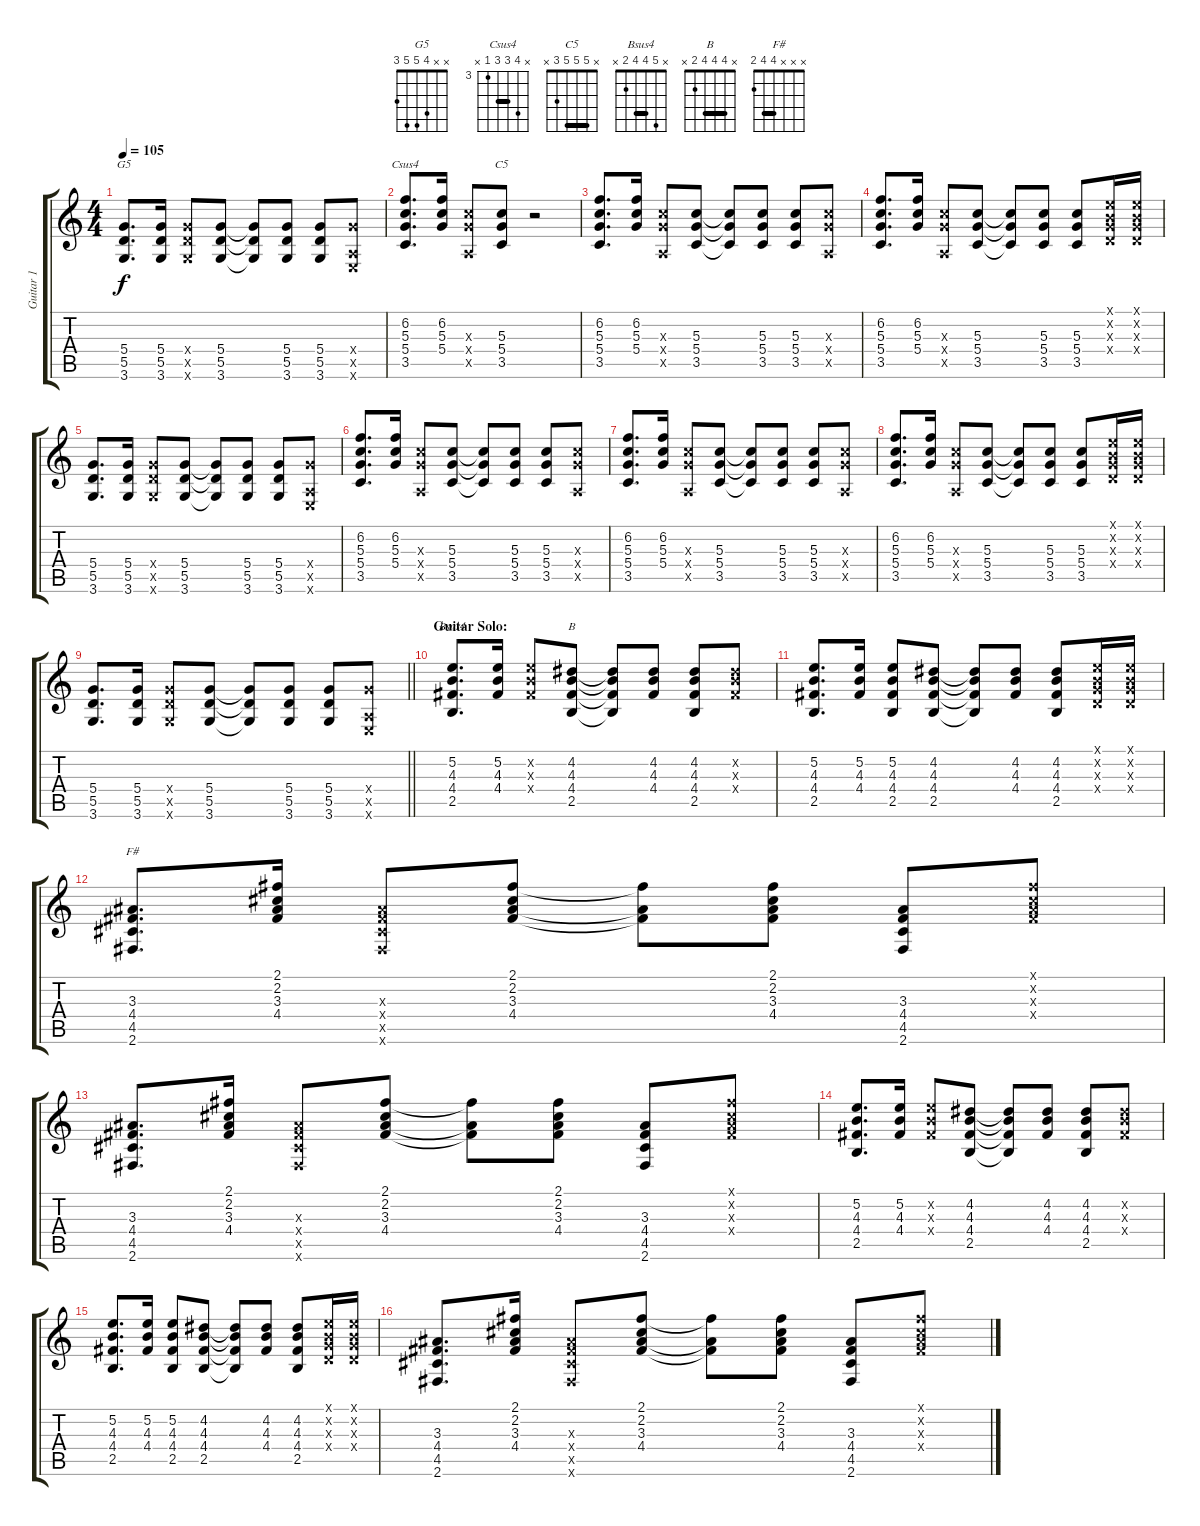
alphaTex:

\track ("Guitar 1" "Guitar 1") {instrument overdrivenguitar}
\staff {score tabs}
\tuning (E4 B3 G3 D3 A2 E2) {hide}
\chord ("G5" x x 4 5 5 3)
\chord ("Csus4" x 6 5 5 3 x) {firstfret 3 barre 5}
\chord ("C5" x 5 5 5 3 x) {barre 5}
\chord ("Bsus4" x 5 4 4 2 x) {barre 4}
\chord ("B" x 4 4 4 2 x) {barre 4}
\chord ("F#" x x x 4 4 2) {barre 4}
\ts (4 4)
\tempo 105
\clef g2
\ks c
(5.4 5.5 3.6).8{d ch "G5" dy f} (5.4 5.5 3.6).16 (5.4{x} 5.5{x} 3.6{x}).8 (5.4 5.5 3.6).8 (5.4{t} 5.5{t} 3.6{t}).8 (5.4 5.5 3.6).8 (5.4 5.5 3.6).8 (5.4{x} 0.5{x} 0.6{x}).8 |
(6.2 5.3 5.4 3.5).8{d ch "Csus4"} (6.2 5.3 5.4).16 (5.3{x} 5.4{x} 0.5{x}).8 (5.3 5.4 3.5).8{ch "C5"} r.2 |
(6.2 5.3 5.4 3.5).8{d} (6.2 5.3 5.4).16 (5.3{x} 5.4{x} 0.5{x}).8 (5.3 5.4 3.5).8 (5.3{t} 5.4{t} 3.5{t}).8 (5.3 5.4 3.5).8 (5.3 5.4 3.5).8 (5.3{x} 5.4{x} 0.5{x}).8 |
(6.2 5.3 5.4 3.5).8{d} (6.2 5.3 5.4).16 (5.3{x} 5.4{x} 0.5{x}).8 (5.3 5.4 3.5).8 (5.3{t} 5.4{t} 3.5{t}).8 (5.3 5.4 3.5).8 (5.3 5.4 3.5).8 (0.1{x} 0.2{x} 0.3{x} 0.4{x}).16 (0.1{x} 0.2{x} 0.3{x} 0.4{x}).16 |
(5.4 5.5 3.6).8{d} (5.4 5.5 3.6).16 (5.4{x} 5.5{x} 3.6{x}).8 (5.4 5.5 3.6).8 (5.4{t} 5.5{t} 3.6{t}).8 (5.4 5.5 3.6).8 (5.4 5.5 3.6).8 (5.4{x} 0.5{x} 0.6{x}).8 |
(6.2 5.3 5.4 3.5).8{d} (6.2 5.3 5.4).16 (5.3{x} 5.4{x} 0.5{x}).8 (5.3 5.4 3.5).8 (5.3{t} 5.4{t} 3.5{t}).8 (5.3 5.4 3.5).8 (5.3 5.4 3.5).8 (5.3{x} 5.4{x} 0.5{x}).8 |
(6.2 5.3 5.4 3.5).8{d} (6.2 5.3 5.4).16 (5.3{x} 5.4{x} 0.5{x}).8 (5.3 5.4 3.5).8 (5.3{t} 5.4{t} 3.5{t}).8 (5.3 5.4 3.5).8 (5.3 5.4 3.5).8 (5.3{x} 5.4{x} 0.5{x}).8 |
(6.2 5.3 5.4 3.5).8{d} (6.2 5.3 5.4).16 (5.3{x} 5.4{x} 0.5{x}).8 (5.3 5.4 3.5).8 (5.3{t} 5.4{t} 3.5{t}).8 (5.3 5.4 3.5).8 (5.3 5.4 3.5).8 (0.1{x} 0.2{x} 0.3{x} 0.4{x}).16 (0.1{x} 0.2{x} 0.3{x} 0.4{x}).16 |
\barLineRight lightlight
(5.4 5.5 3.6).8{d} (5.4 5.5 3.6).16 (5.4{x} 5.5{x} 3.6{x}).8 (5.4 5.5 3.6).8 (5.4{t} 5.5{t} 3.6{t}).8 (5.4 5.5 3.6).8 (5.4 5.5 3.6).8 (5.4{x} 0.5{x} 0.6{x}).8 |
\section ("" "Guitar Solo:")
(5.2 4.3 4.4 2.5).8{d ch "Bsus4" volume 9 balance 0 instrument acousticguitarsteel} (5.2 4.3 4.4).16 (5.2{x} 4.3{x} 4.4{x}).8 (4.2 4.3 4.4 2.5).8{ch "B"} (4.2{t} 4.3{t} 4.4{t} 2.5{t}).8 (4.2 4.3 4.4).8 (4.2 4.3 4.4 2.5).8 (4.2{x} 4.3{x} 4.4{x}).8 |
(5.2 4.3 4.4 2.5).8{d} (5.2 4.3 4.4).16 (5.2 4.3 4.4 2.5).8 (4.2 4.3 4.4 2.5).8 (4.2{t} 4.3{t} 4.4{t} 2.5{t}).8 (4.2 4.3 4.4).8 (4.2 4.3 4.4 2.5).8 (0.1{x} 0.2{x} 0.3{x} 0.4{x}).16 (0.1{x} 0.2{x} 0.3{x} 0.4{x}).16 |
(3.3 4.4 4.5 2.6).8{d ch "F#"} (2.1 2.2 3.3 4.4).16 (3.3{x} 4.4{x} 4.5{x} 2.6{x}).8 (2.1 2.2 3.3 4.4).8 (2.1{t} 3.3{t} 4.4{t}).8 (2.1 2.2 3.3 4.4).8 (3.3 4.4 4.5 2.6).8 (2.1{x} 2.2{x} 3.3{x} 4.4{x}).8 |
(3.3 4.4 4.5 2.6).8{d} (2.1 2.2 3.3 4.4).16 (3.3{x} 4.4{x} 4.5{x} 2.6{x}).8 (2.1 2.2 3.3 4.4).8 (2.1{t} 3.3{t} 4.4{t}).8 (2.1 2.2 3.3 4.4).8 (3.3 4.4 4.5 2.6).8 (2.1{x} 2.2{x} 3.3{x} 4.4{x}).8 |
(5.2 4.3 4.4 2.5).8{d} (5.2 4.3 4.4).16 (5.2{x} 4.3{x} 4.4{x}).8 (4.2 4.3 4.4 2.5).8 (4.2{t} 4.3{t} 4.4{t} 2.5{t}).8 (4.2 4.3 4.4).8 (4.2 4.3 4.4 2.5).8 (4.2{x} 4.3{x} 4.4{x}).8 |
(5.2 4.3 4.4 2.5).8{d} (5.2 4.3 4.4).16 (5.2 4.3 4.4 2.5).8 (4.2 4.3 4.4 2.5).8 (4.2{t} 4.3{t} 4.4{t} 2.5{t}).8 (4.2 4.3 4.4).8 (4.2 4.3 4.4 2.5).8 (0.1{x} 0.2{x} 0.3{x} 0.4{x}).16 (0.1{x} 0.2{x} 0.3{x} 0.4{x}).16 |
(3.3 4.4 4.5 2.6).8{d} (2.1 2.2 3.3 4.4).16 (3.3{x} 4.4{x} 4.5{x} 2.6{x}).8 (2.1 2.2 3.3 4.4).8 (2.1{t} 3.3{t} 4.4{t}).8 (2.1 2.2 3.3 4.4).8 (3.3 4.4 4.5 2.6).8 (2.1{x} 2.2{x} 3.3{x} 4.4{x}).8
